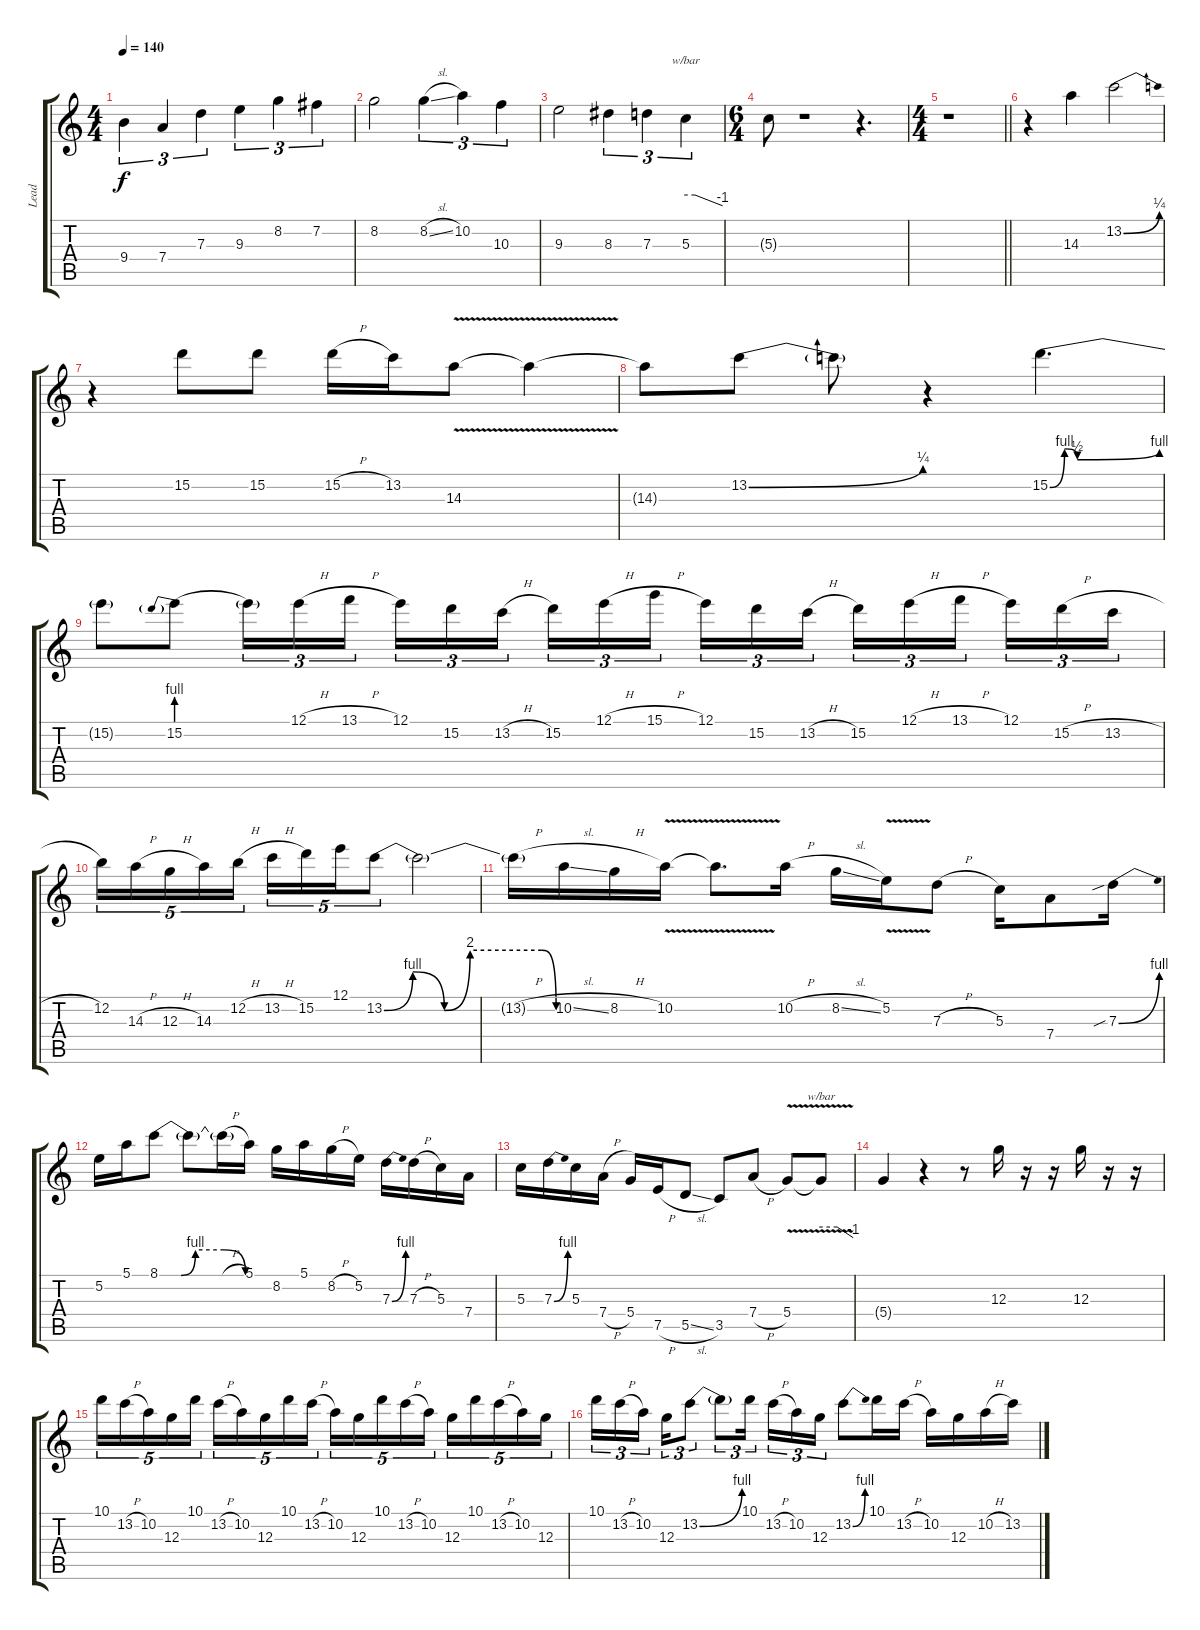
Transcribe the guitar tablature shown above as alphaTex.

\track ("Lead" "Lead") {instrument overdrivenguitar}
\staff {score tabs}
\tuning (E4 B3 G3 D3 A2 E2) {hide}
\ts (4 4)
\tempo 140
\clef g2
\ks c
9.4.4{tu (3 2) dy f} 7.4.4{tu (3 2)} 7.3.4{tu (3 2)} 9.3.4{tu (3 2)} 8.2.4{tu (3 2)} 7.2.4{tu (3 2)} |
8.2.2 8.2{sl}.4{tu (3 2)} 10.2.4{tu (3 2)} 10.3.4{tu (3 2)} |
9.3.2 8.3.4{tu (3 2)} 7.3.4{tu (3 2)} 5.3.4{tu (3 2) tbe (custom default 0 0 15 0 60 -4)} |
\ts (6 4)
5.3{t}.8 r.1 r.4{d} |
\ts (4 4)
\barLineRight lightlight
r.1 |
r.4 14.3.4 13.2{be (bend 0 0 60 1)}.2 |
r.4 15.2.8 15.2.8 15.2{h}.16 13.2.16 14.3{v}.8 14.3{t}.4 |
14.3{t}.8 13.2{be (bend 0 0 60 1)}.8 13.2{t}.8 r.4 15.2{be (custom 0 0 8 4 15 2 60 4)}.4{d} |
15.2{t}.8 15.2{be (prebend 0 4 60 4)}.8 15.2{t}.16{tu (3 2)} 12.1{h}.16{tu (3 2)} 13.1{h}.16{tu (3 2) beam splitsecondary} 12.1.16{tu (3 2)} 15.2.16{tu (3 2)} 13.2{h}.16{tu (3 2)} 15.2.16{tu (3 2)} 12.1{h}.16{tu (3 2)} 15.1{h}.16{tu (3 2) beam splitsecondary} 12.1.16{tu (3 2)} 15.2.16{tu (3 2)} 13.2{h}.16{tu (3 2)} 15.2.16{tu (3 2)} 12.1{h}.16{tu (3 2)} 13.1{h}.16{tu (3 2) beam splitsecondary} 12.1.16{tu (3 2)} 15.2{h}.16{tu (3 2)} 13.2{h}.16{tu (3 2)} |
12.2.16{tu (5 4)} 14.3{h}.16{tu (5 4)} 12.3{h}.16{tu (5 4)} 14.3.16{tu (5 4)} 12.2{h}.16{tu (5 4)} 13.2{h}.16{tu (5 4)} 15.2.16{tu (5 4)} 12.1.16{tu (5 4)} 13.2{be (custom 0 0 10 4 21 0 30 8 55 8 60 0)}.8{tu (5 4)} 13.2{t}.2 |
13.2{h t}.16 10.2{sl}.16 8.2{h}.16 10.2{v}.16 10.2{t}.8{d} 10.2{h}.16 8.2{sl}.16 5.2{v}.16 7.3{h}.8 5.3.16 7.4.8 7.3{be (bend 0 0 60 4) sib}.16 |
5.2.16 5.1.16 8.1{be (custom 0 0 15 0 25 4 45 4 60 0)}.8 8.1{t}.8 8.1{h t}.16 5.1.16 8.2.16 5.1.16 8.2{h}.16 5.2.16 7.3{be (bend 0 0 60 4)}.16 7.3{h}.16 5.3.16 7.4.16 |
5.3.16 7.3{be (bend 0 0 60 4)}.16 5.3.16 7.4{h}.16 5.4.16 7.5{h}.16 5.5{sl}.8 3.5.8 7.4{h}.8 5.4{v}.8 5.4{t}.8{tbe (custom default 0 0 30 0 60 -4)} |
5.4{t}.4 r.4 r.8 12.3.16 r.16 r.16 12.3.16 r.16 r.16 |
10.1.16{tu (5 4)} 13.2{h}.16{tu (5 4)} 10.2.16{tu (5 4)} 12.3.16{tu (5 4)} 10.1.16{tu (5 4)} 13.2{h}.16{tu (5 4)} 10.2.16{tu (5 4)} 12.3.16{tu (5 4)} 10.1.16{tu (5 4)} 13.2{h}.16{tu (5 4)} 10.2.16{tu (5 4)} 12.3.16{tu (5 4)} 10.1.16{tu (5 4)} 13.2{h}.16{tu (5 4)} 10.2.16{tu (5 4)} 12.3.16{tu (5 4)} 10.1.16{tu (5 4)} 13.2{h}.16{tu (5 4)} 10.2.16{tu (5 4)} 12.3.16{tu (5 4)} |
10.1.16{tu (3 2)} 13.2{h}.16{tu (3 2)} 10.2.16{tu (3 2) beam splitsecondary} 12.3.16{tu (3 2)} 13.2{be (bend 0 0 60 4)}.8{tu (3 2)} 13.2{t}.8{tu (3 2)} 10.1.16{tu (3 2) beam splitsecondary} 13.2{h}.16{tu (3 2)} 10.2.16{tu (3 2)} 12.3.16{tu (3 2)} 13.2{be (bend 0 0 60 4)}.8 10.1.16 13.2{h}.16 10.2.16 12.3.16 10.2{h}.16 13.2.16
